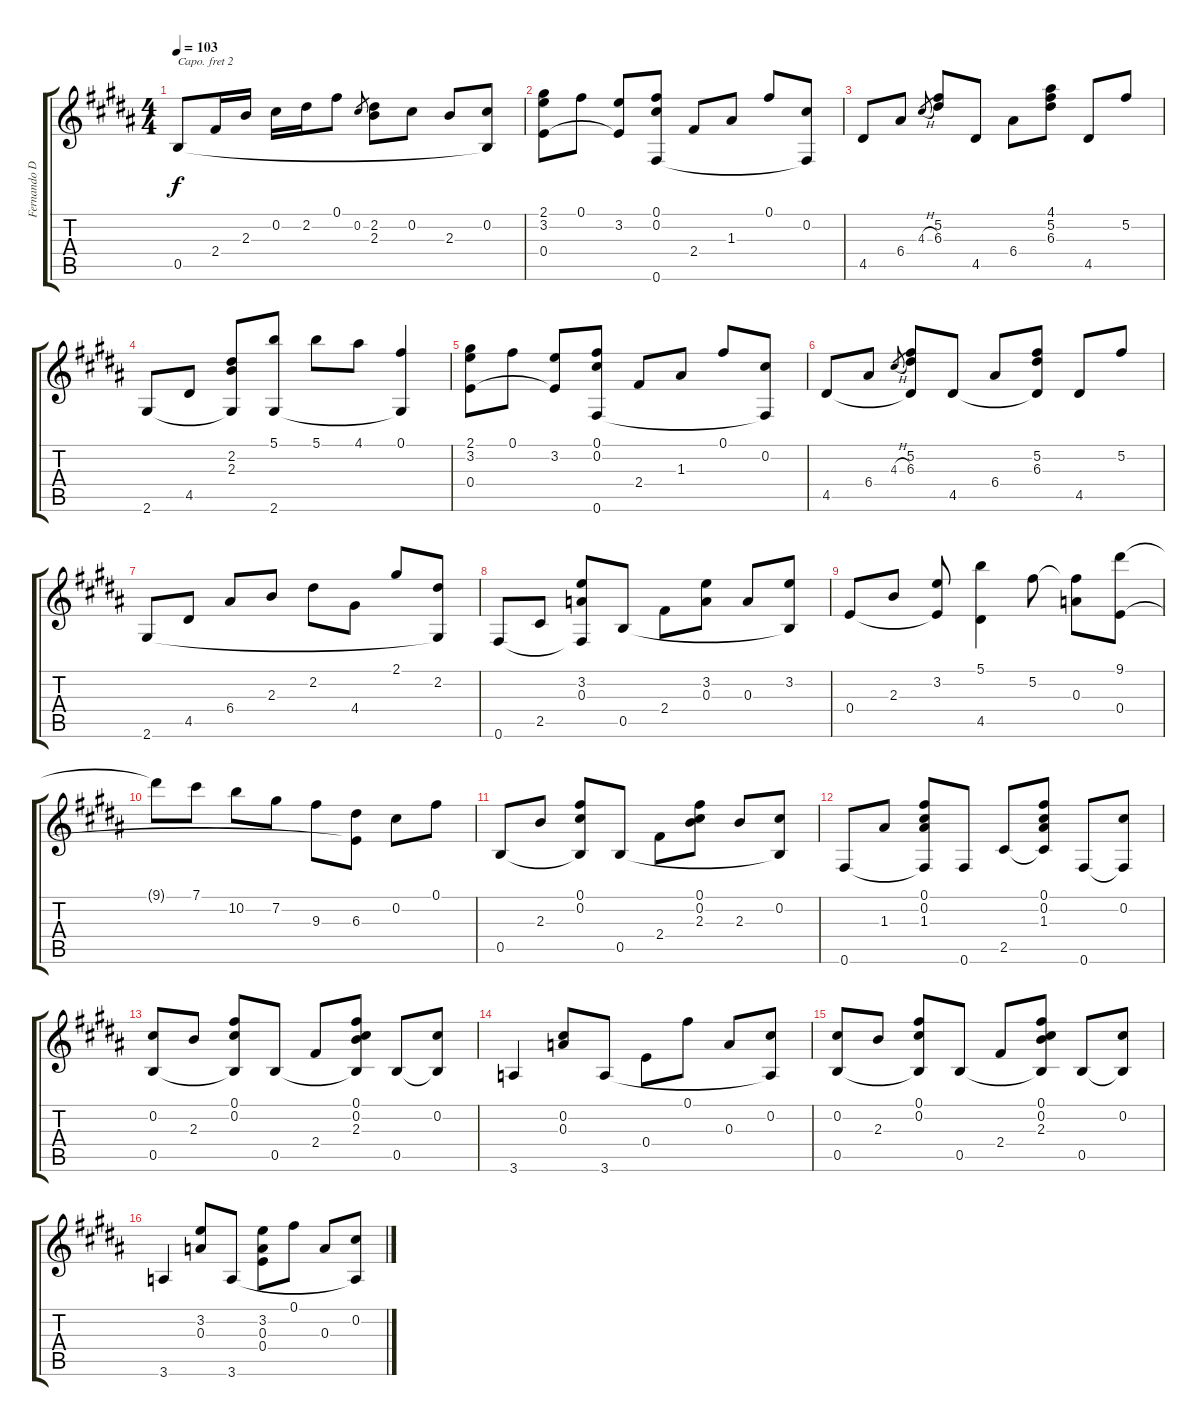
\track ("Fernando Delgadillo" "Fernando D") {instrument electricguitarjazz}
\staff {score tabs}
\capo 2
\tuning (E4 B3 G3 D3 A2 E2) {hide}
\ts (4 4)
\tempo 103
\clef g2
\ks b
0.5.8{dy f} 2.4.16 2.3.16 0.2.16 2.2.16 0.1.8 0.2.8{gr} (2.2 2.3).8 0.2.8 2.3.8 (0.2 0.5{t}).8 |
(2.1 3.2 0.4).8 0.1.8 (3.2 0.4{t}).8 (0.1 0.2 0.6).8 2.4.8 1.3.8 0.1.8 (0.2 0.6{t}).8 |
4.5.8 6.4.8 4.3{h}.8{gr} (5.2 6.3).8 4.5.8 6.4.8 (4.1 5.2 6.3).8 4.5.8 5.2.8 |
2.6.8 4.5.8 (2.2 2.3 2.6{t}).8 (5.1 2.6).8 5.1.8 4.1.8 (0.1 2.6{t}).4 |
(2.1 3.2 0.4).8 0.1.8 (3.2 0.4{t}).8 (0.1 0.2 0.6).8 2.4.8 1.3.8 0.1.8 (0.2 0.6{t}).8 |
4.5.8 6.4.8 4.3{h}.8{gr} (5.2 6.3 4.5{t}).8 4.5.8 6.4.8 (5.2 6.3 4.5{t}).8 4.5.8 5.2.8 |
2.6.8 4.5.8 6.4.8 2.3.8 2.2.8 4.4.8 2.1.8 (2.2 2.6{t}).8 |
0.6.8 2.5.8 (3.2 0.3 0.6{t}).8 0.5.8 2.4.8 (3.2 0.3).8 0.3.8 (3.2 0.5{t}).8 |
0.4.8 2.3.8 (3.2 0.4{t}).8 (5.1 4.5).4 5.2.8 (5.2{t} 0.3).8 (9.1 0.4).8 |
9.1{t}.8 7.1.8 10.2.8 7.2.8 9.3.8 (6.3 0.4{t}).8 0.2.8 0.1.8 |
0.5.8 2.3.8 (0.1 0.2 0.5{t}).8 0.5.8 2.4.8 (0.1 0.2 2.3).8 2.3.8 (0.2 0.5{t}).8 |
0.6.8 1.3.8 (0.1 0.2 1.3 0.6{t}).8 0.6.8 2.5.8 (0.1 0.2 1.3 2.5{t}).8 0.6.8 (0.2 0.6{t}).8 |
(0.2 0.5).8 2.3.8 (0.1 0.2 0.5{t}).8 0.5.8 2.4.8 (0.1 0.2 2.3 0.5{t}).8 0.5.8 (0.2 0.5{t}).8 |
3.6.4 (0.2 0.3).8 3.6.8 0.4.8 0.1.8 0.3.8 (0.2 3.6{t}).8 |
(0.2 0.5).8 2.3.8 (0.1 0.2 0.5{t}).8 0.5.8 2.4.8 (0.1 0.2 2.3 0.5{t}).8 0.5.8 (0.2 0.5{t}).8 |
3.6.4 (3.2 0.3).8 3.6.8 (3.2 0.3 0.4).8 0.1.8 0.3.8 (0.2 3.6{t}).8
